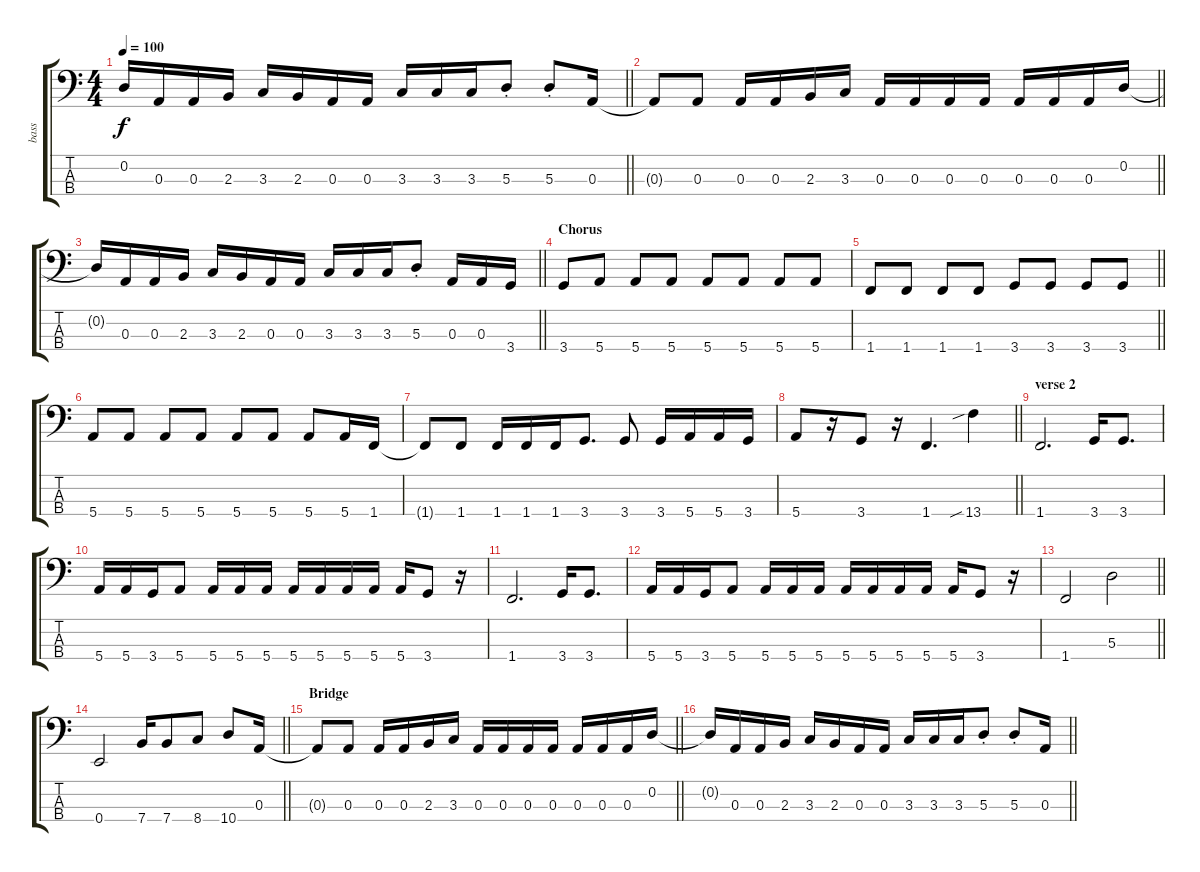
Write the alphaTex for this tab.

\track ("bass" "bass") {instrument electricbasspick}
\staff {score tabs}
\tuning (G2 D2 A1 E1) {hide}
\ts (4 4)
\tempo 100
\clef f4
\barLineRight lightlight
\ks c
0.2{t}.16{dy f} 0.3.16 0.3.16 2.3.16 3.3.16 2.3.16 0.3.16 0.3.16 3.3.16 3.3.16 3.3.16 5.3{st}.8 5.3{st}.8 0.3.16 |
\barLineRight lightlight
0.3{t}.8 0.3.8 0.3.16 0.3.16 2.3.16 3.3.16 0.3.16 0.3.16 0.3.16 0.3.16 0.3.16 0.3.16 0.3.16 0.2.16 |
\barLineRight lightlight
0.2{t}.16 0.3.16 0.3.16 2.3.16 3.3.16 2.3.16 0.3.16 0.3.16 3.3.16 3.3.16 3.3.16 5.3{st}.8 0.3.16 0.3.16 3.4.16 |
\section ("" "Chorus")
3.4.8 5.4.8 5.4.8 5.4.8 5.4.8 5.4.8 5.4.8 5.4.8 |
\barLineRight lightlight
1.4.8 1.4.8 1.4.8 1.4.8 3.4.8 3.4.8 3.4.8 3.4.8 |
5.4.8 5.4.8 5.4.8 5.4.8 5.4.8 5.4.8 5.4.8 5.4.16 1.4.16 |
1.4{t}.8 1.4.8 1.4.16 1.4.16 1.4.16 3.4.8{d} 3.4.8 3.4.16 5.4.16 5.4.16 3.4.16 |
\barLineRight lightlight
5.4.8 r.16 3.4.8 r.16 1.4.4{d} 13.4{sib}.4 |
\section ("" "verse 2")
1.4.2{d} 3.4.16 3.4.8{d} |
5.4.16 5.4.16 3.4.16 5.4.8 5.4.16 5.4.16 5.4.16 5.4.16 5.4.16 5.4.16 5.4.16 5.4.16 3.4.8 r.16 |
1.4.2{d} 3.4.16 3.4.8{d} |
5.4.16 5.4.16 3.4.16 5.4.8 5.4.16 5.4.16 5.4.16 5.4.16 5.4.16 5.4.16 5.4.16 5.4.16 3.4.8 r.16 |
\barLineRight lightlight
1.4.2 5.3.2 |
\barLineRight lightlight
0.4.2 7.4.16 7.4.8 8.4.8 10.4.8 0.3.16 |
\section ("" "Bridge")
\barLineRight lightlight
0.3{t}.8 0.3.8 0.3.16 0.3.16 2.3.16 3.3.16 0.3.16 0.3.16 0.3.16 0.3.16 0.3.16 0.3.16 0.3.16 0.2.16 |
\barLineRight lightlight
0.2{t}.16 0.3.16 0.3.16 2.3.16 3.3.16 2.3.16 0.3.16 0.3.16 3.3.16 3.3.16 3.3.16 5.3{st}.8 5.3{st}.8 0.3.16
